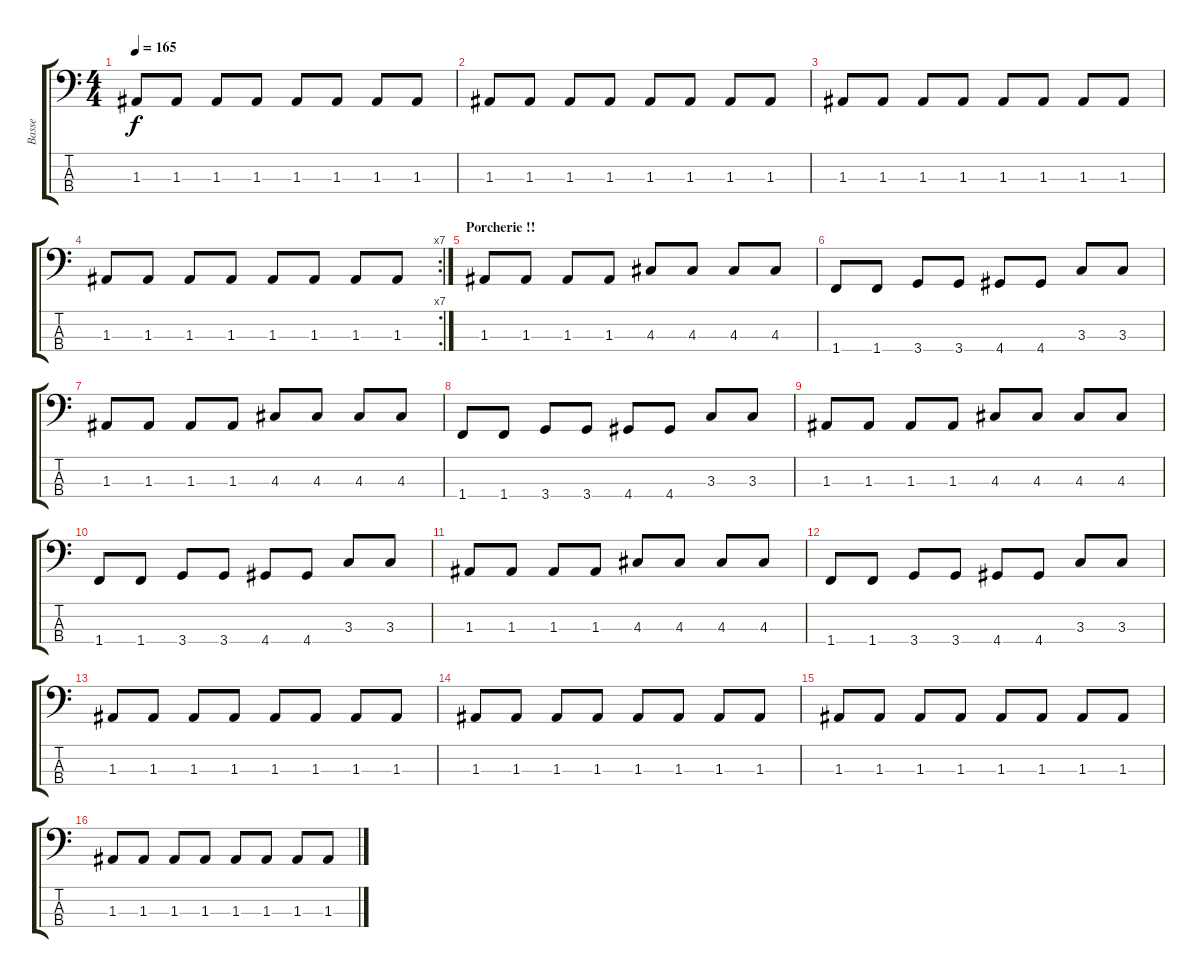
\track ("Basse" "Basse") {instrument electricbassfinger}
\staff {score tabs}
\tuning (G2 D2 A1 E1) {hide}
\ts (4 4)
\tempo 165
\clef f4
\ks c
1.3.8{dy f} 1.3.8 1.3.8 1.3.8 1.3.8 1.3.8 1.3.8 1.3.8 |
1.3.8 1.3.8 1.3.8 1.3.8 1.3.8 1.3.8 1.3.8 1.3.8 |
1.3.8 1.3.8 1.3.8 1.3.8 1.3.8 1.3.8 1.3.8 1.3.8 |
\rc 7
1.3.8 1.3.8 1.3.8 1.3.8 1.3.8 1.3.8 1.3.8 1.3.8 |
\section ("" "Porcherie !!")
1.3.8 1.3.8 1.3.8 1.3.8 4.3.8 4.3.8 4.3.8 4.3.8 |
1.4.8 1.4.8 3.4.8 3.4.8 4.4.8 4.4.8 3.3.8 3.3.8 |
1.3.8 1.3.8 1.3.8 1.3.8 4.3.8 4.3.8 4.3.8 4.3.8 |
1.4.8 1.4.8 3.4.8 3.4.8 4.4.8 4.4.8 3.3.8 3.3.8 |
1.3.8 1.3.8 1.3.8 1.3.8 4.3.8 4.3.8 4.3.8 4.3.8 |
1.4.8 1.4.8 3.4.8 3.4.8 4.4.8 4.4.8 3.3.8 3.3.8 |
1.3.8 1.3.8 1.3.8 1.3.8 4.3.8 4.3.8 4.3.8 4.3.8 |
1.4.8 1.4.8 3.4.8 3.4.8 4.4.8 4.4.8 3.3.8 3.3.8 |
1.3.8 1.3.8 1.3.8 1.3.8 1.3.8 1.3.8 1.3.8 1.3.8 |
1.3.8 1.3.8 1.3.8 1.3.8 1.3.8 1.3.8 1.3.8 1.3.8 |
1.3.8 1.3.8 1.3.8 1.3.8 1.3.8 1.3.8 1.3.8 1.3.8 |
1.3.8 1.3.8 1.3.8 1.3.8 1.3.8 1.3.8 1.3.8 1.3.8
